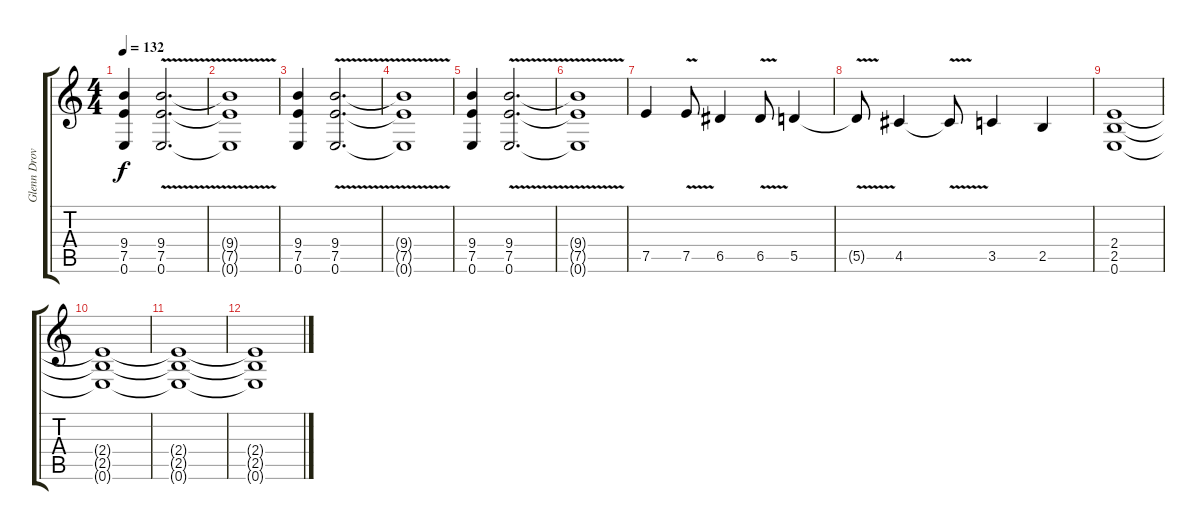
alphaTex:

\track ("Glenn Drover" "Glenn Drov") {instrument distortionguitar}
\staff {score tabs}
\tuning (E4 B3 G3 D3 A2 E2) {hide}
\ts (4 4)
\tempo 132
\clef g2
\ks c
(9.4 7.5 0.6).4{dy f} (9.4{v} 7.5{v} 0.6).2{d} |
(9.4{t} 7.5{t} 0.6{t}).1 |
(9.4 7.5 0.6).4 (9.4{v} 7.5{v} 0.6).2{d} |
(9.4{t} 7.5{t} 0.6{t}).1 |
(9.4 7.5 0.6).4 (9.4{v} 7.5{v} 0.6).2{d} |
(9.4{t} 7.5{t} 0.6{t}).1 |
7.5.4 7.5{v}.8 6.5.4 6.5{v}.8 5.5.4 |
5.5{v t}.8 4.5.4 4.5{v t}.8 3.5.4 2.5.4 |
(2.4 2.5 0.6).1 |
(2.4{t} 2.5{t} 0.6{t}).1 |
(2.4{t} 2.5{t} 0.6{t}).1 |
(2.4{t} 2.5{t} 0.6{t}).1
